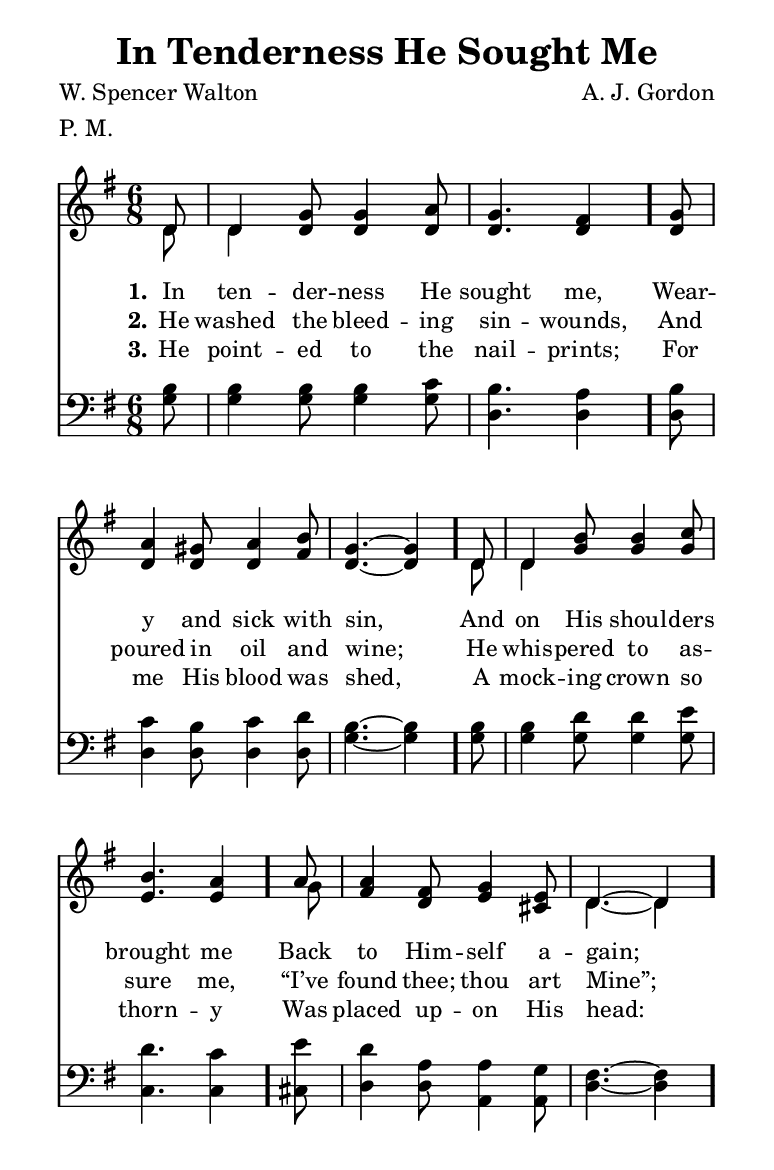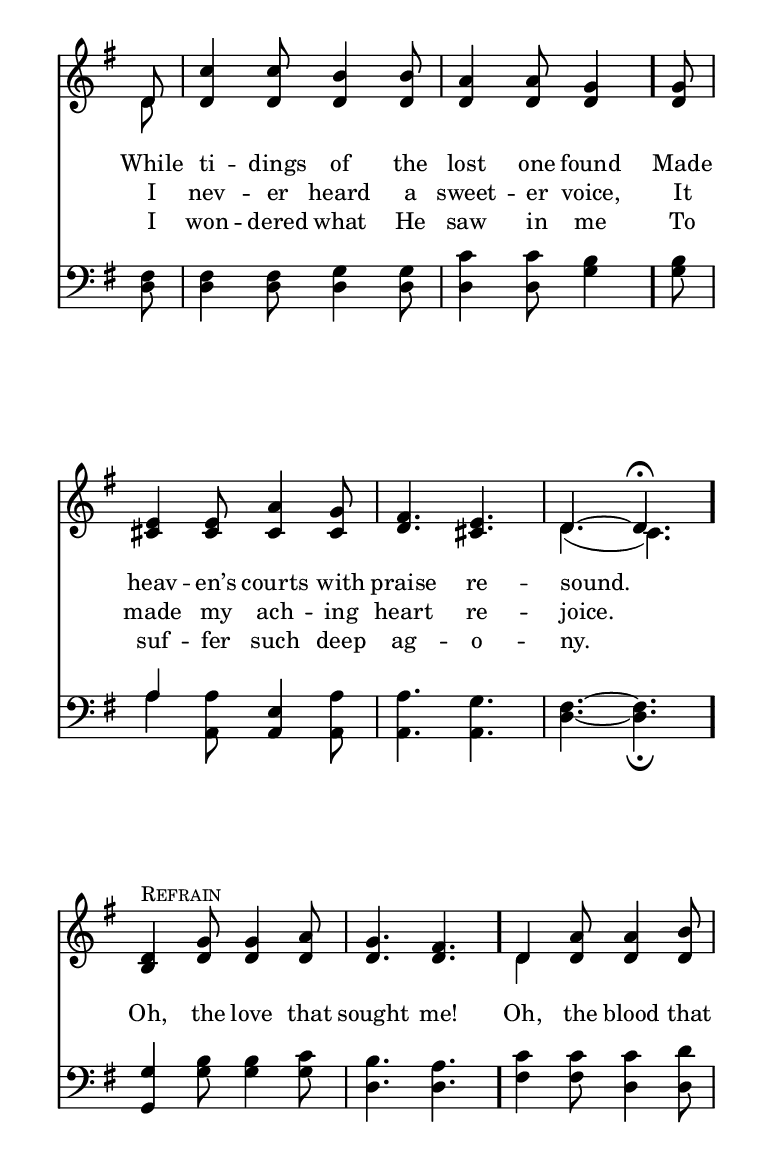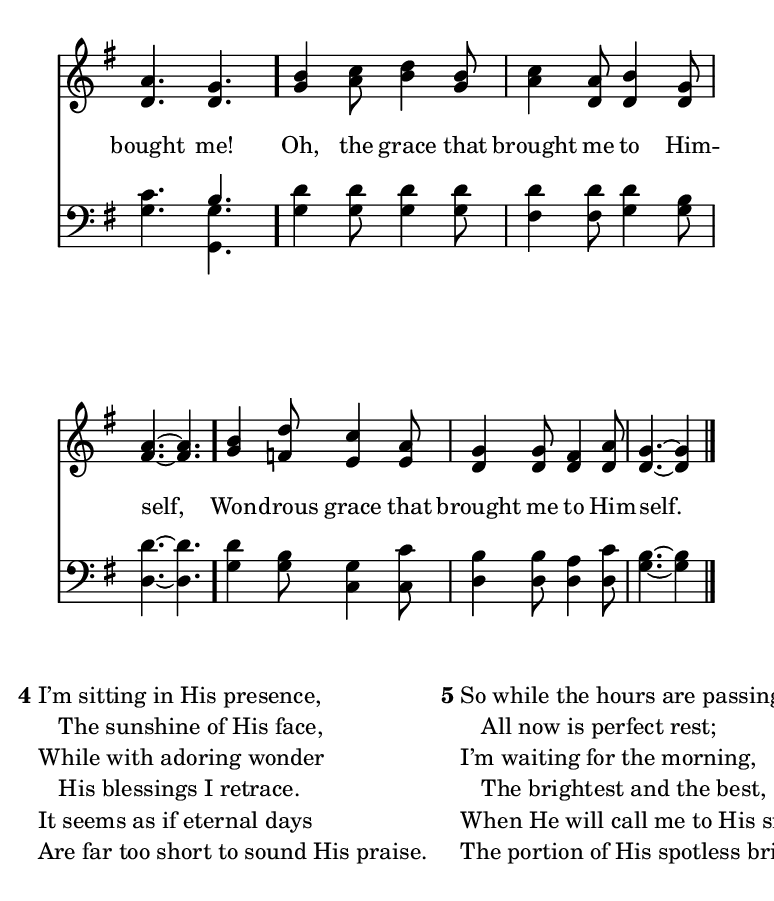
\include "common/global.ily"
\paper {
  \include "common/paper.ily"
  ragged-last-bottom = ##t
  systems-per-page = ##f
  page-count = ##f
  score-markup-spacing.padding = 3
  score-markup-spacing.basic-distance = 3
}

\header{
  %gospel
  hymnnumber = "168"
  title = "In Tenderness He Sought Me"
  tunename = ""
  meter = "P. M."
  poet = "W. Spencer Walton"
  composer = "A. J. Gordon"
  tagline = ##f
}

ta = { \tempo 8=150 }
tb = { \tempo 8=75 }

global = {
  \include "common/overrides.ily"
  \override Staff.TimeSignature.style = #'numbered
  \time 6/8
  \override Score.MetronomeMark.transparent = ##t % hide all fermata changes too
  \ta
  \key g \major
  \partial 8
  \autoBeamOff
}

patternAA = { c8 | c4 c8 c4 c8 | c4. c4 }
patternBA = { c8 | c4 c8 c4 c8 | c4 c8 c4 }
patternCA = { c8 | c4 c8 c4 c8 | c4. c4. | c4. c4. }

patternDA = { c4 c8 c4 c8 | c4. c4. }
patternDB = { c4 c8 c4 c8 | c4 c8 c4 c8 | c4. c4. }
patternDC = { c4 c8 c4 c8 | c4 c8 c4 c8 | c4. c4 }

notesSoprano = {
\global
\relative c' {

  \changePitch \patternAA { d | d g g a | g fis }
  \changePitch \patternAA { g | a gis a b | g ~ g  } \eogbreak
  \changePitch \patternAA { d | d b' b c | b a }
  \changePitch \patternAA { a | a fis g e | d ~ d } \eogbreak
  \changePitch \patternBA { d | c' c b b | a a g }
  \changePitch \patternCA { g | e e a g | fis e | d ~ \tb d \fermata \ta } \eogbreak

  << s^\markup { \small \caps "Refrain" }
  \changePitch \patternDA { d g g a | g fis } >>
  \changePitch \patternDA { d | a' a b | a g }
  \changePitch \patternDB { b c d b | c a b g | a ~ a }
  \changePitch \patternDC { b d c a | g g fis a | g ~ g }

  \bar "|."

}
}

notesAlto = {
\global
\relative e' {

  \changePitch \patternAA { d | d d d d | d d }
  \changePitch \patternAA { d | d d d fis | d ~ d }
  \changePitch \patternAA { d | d g g g | e e }
  \changePitch \patternAA { g | fis d e cis | d ~ d }
  \changePitch \patternBA { d | d d d d | d d d }
  \changePitch \patternCA { d | cis cis cis cis | d cis | d( c) }

  \changePitch \patternDA { b d d d | d d }
  \changePitch \patternDA { d d d d | d d }
  \changePitch \patternDB { g a b g | a d, d d | fis ~ fis }
  \changePitch \patternDC { g f e e | d d d d | d ~ d }

}
}

notesTenor = {
\global
\relative a {

  \changePitch \patternAA { b | b b b c | b a }
  \changePitch \patternAA { b | c b c d | b ~ b }
  \changePitch \patternAA { b | b d d e | d c }
  \changePitch \patternAA { e | d a a g | fis ~ fis }
  \changePitch \patternBA { fis | fis fis g g | c c b }
  \changePitch \patternCA { b | a a e a | a g | fis ~ fis }

  \changePitch \patternDA { g b b c | b a }
  \changePitch \patternDA { c c c d | c b }
  \changePitch \patternDB { d d d d | d d d b | d ~ d }
  \changePitch \patternDC { d b g c | b b a c | b ~ b }

}
}

notesBass = {
\global
\relative f {

  \changePitch \patternAA { g | g g g g | d d }
  \changePitch \patternAA { d | d d d d | g ~ g }
  \changePitch \patternAA { g | g g g g | c, c }
  \changePitch \patternAA { cis | d d a a | d ~ d }
  \changePitch \patternBA { d | d d d d | d d g }
  \changePitch \patternCA { g | a a, a a | a a | d ~ d_\fermata }

  \changePitch \patternDA { g, g' g g | d d }
  \changePitch \patternDA { fis fis d d | g <g g,> }
  \changePitch \patternDB { g g g g | fis fis g g | d ~ d }
  \changePitch \patternDC { g g | c, c | d d d d | g ~ g }

}
}

Refrain = \lyricmode {

Oh, the love that sought me! \bar "."
Oh, the blood that bought me! \bar "."
Oh, the grace that brought me to Him -- self, \bar "."
Won -- drous grace that brought me to Him -- self. \bar "."

}

wordsA = \lyricmode {
\set stanza = "1."

In ten -- der -- ness He sought me, \bar "."
Wear -- y and sick with sin, \bar "."
And on His shoul -- ders brought me \bar "."
Back to Him -- self a -- gain; \bar "."
While ti -- dings of the lost one found \bar "."
Made heav -- en’s courts with praise re -- sound. \bar "."

}

wordsB = \lyricmode {
\set stanza = "2."

He washed the bleed -- ing sin -- wounds,
And poured in oil and wine;
He whis -- pered to as -- sure me,
“I’ve found thee; thou art Mine”;
I nev -- er heard a sweet -- er voice,
It made my ach -- ing heart re -- joice.

\Refrain

}

wordsC = \lyricmode {
\set stanza = "3."

He point -- ed to the nail -- prints;
For me His blood was shed,
A mock -- ing crown so thorn -- y
Was placed up -- on His head:
I won -- dered what He saw in me
To suf -- fer such deep ag -- o -- ny.

}

wordsD = \markuplist {

\line { I’m sitting in His presence, }
\line { { \hspace #2 } The sunshine of His face, }
\line { While with adoring wonder }
\line { { \hspace #2 } His blessings I retrace. }
\line { It seems as if eternal days }
\line { Are far too short to sound His praise. }

}

wordsE = \markuplist {

\line { So while the hours are passing, }
\line { { \hspace #2 } All now is perfect rest; }
\line { I’m waiting for the morning, }
\line { { \hspace #2 } The brightest and the best, }
\line { When He will call me to His side, }
\line { The portion of His spotless bride. }

}

\score {
  \context ChoirStaff <<
    \context Staff = upper <<
      \set Staff.autoBeaming = ##f
      \set ChoirStaff.systemStartDelimiter = #'SystemStartBar
      \set ChoirStaff.printPartCombineTexts = ##f
      \partcombine #'(2 . 11) \notesSoprano \notesAlto
      \context NullVoice = sopranos { \voiceOne << \notesSoprano >> }
      \context Lyrics = one   \lyricsto sopranos \wordsA
      \context Lyrics = two   \lyricsto sopranos \wordsB
      \context Lyrics = three \lyricsto sopranos \wordsC
    >>
    \context Staff = men <<
      \set Staff.autoBeaming = ##f
      \clef bass
      \set ChoirStaff.printPartCombineTexts = ##f
      \partcombine #'(2 . 11) \notesTenor \notesBass
    >>
  >>
  \layout {
    \include "common/layout.ily"
  }
  \midi{
    \include "common/midi.ily"
  }
}

\noPageBreak

\markup { \fill-line {
  \hspace #0.1
  \line{ \bold 4 \column { \wordsD } }
  \hspace #0.1
  \line{ \bold 5 \column { \wordsE } }
  \hspace #0.1
} }

\version "2.19.49"  % necessary for upgrading to future LilyPond versions.

% vi:set et ts=2 sw=2 ai nocindent syntax=lilypond:
